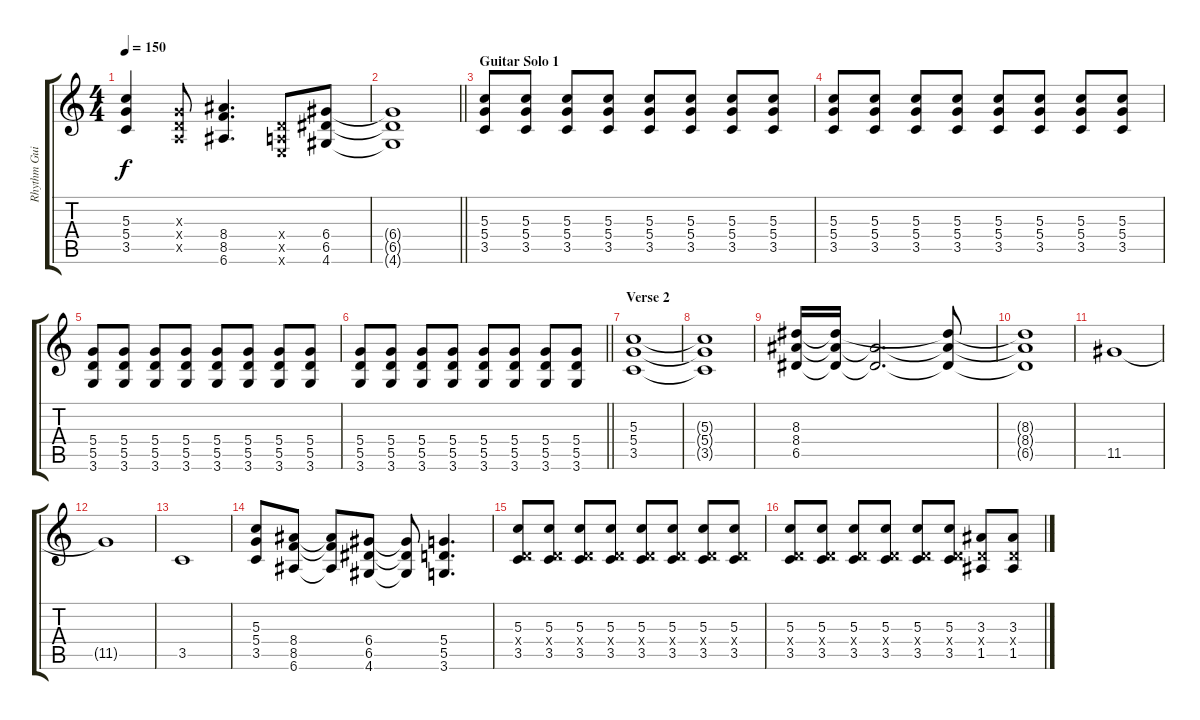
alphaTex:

\track ("Rhythm Guitar" "Rhythm Gui") {instrument distortionguitar}
\staff {score tabs}
\tuning (E4 B3 G3 D3 A2 E2) {hide}
\ts (4 4)
\tempo 150
\clef g2
\ks c
(5.3 5.4 3.5).4{dy f} (0.3{x} 0.4{x} 0.5{x}).8 (8.4 8.5 6.6).4{d} (0.4{x} 0.5{x} 0.6{x}).8 (6.4 6.5 4.6).8 |
\barLineRight lightlight
(6.4{t} 6.5{t} 4.6{t}).1 |
\section ("" "Guitar Solo 1")
(5.3 5.4 3.5).8 (5.3 5.4 3.5).8 (5.3 5.4 3.5).8 (5.3 5.4 3.5).8 (5.3 5.4 3.5).8 (5.3 5.4 3.5).8 (5.3 5.4 3.5).8 (5.3 5.4 3.5).8 |
(5.3 5.4 3.5).8 (5.3 5.4 3.5).8 (5.3 5.4 3.5).8 (5.3 5.4 3.5).8 (5.3 5.4 3.5).8 (5.3 5.4 3.5).8 (5.3 5.4 3.5).8 (5.3 5.4 3.5).8 |
(5.4 5.5 3.6).8 (5.4 5.5 3.6).8 (5.4 5.5 3.6).8 (5.4 5.5 3.6).8 (5.4 5.5 3.6).8 (5.4 5.5 3.6).8 (5.4 5.5 3.6).8 (5.4 5.5 3.6).8 |
\barLineRight lightlight
(5.4 5.5 3.6).8 (5.4 5.5 3.6).8 (5.4 5.5 3.6).8 (5.4 5.5 3.6).8 (5.4 5.5 3.6).8 (5.4 5.5 3.6).8 (5.4 5.5 3.6).8 (5.4 5.5 3.6).8 |
\section ("" "Verse 2")
(5.3 5.4 3.5).1{volume 0} |
(5.3{t} 5.4{t} 3.5{t}).1 |
(8.3 8.4 6.5).16{volume 13} (8.3{t} 8.4{t} 6.5{t}).16{volume 0} (8.4{t} 6.5{t}).2{d} (8.3{t} 8.4{t} 6.5{t}).8 |
(8.3{t} 8.4{t} 6.5{t}).1 |
11.5.1{volume 13} |
11.5{t}.1 |
3.5.1 |
(5.3 5.4 3.5).8 (8.4 8.5 6.6).8 (8.4{t} 8.5{t} 6.6{t}).8 (6.4 6.5 4.6).8 (6.4{t} 6.5{t} 4.6{t}).8 (5.4 5.5 3.6).4{d} |
(5.3 0.4{x} 3.5).8 (5.3 0.4{x} 3.5).8 (5.3 0.4{x} 3.5).8 (5.3 0.4{x} 3.5).8 (5.3 0.4{x} 3.5).8 (5.3 0.4{x} 3.5).8 (5.3 0.4{x} 3.5).8 (5.3 0.4{x} 3.5).8 |
(5.3 0.4{x} 3.5).8 (5.3 0.4{x} 3.5).8 (5.3 0.4{x} 3.5).8 (5.3 0.4{x} 3.5).8 (5.3 0.4{x} 3.5).8 (5.3 0.4{x} 3.5).8 (3.3 0.4{x} 1.5).8 (3.3 0.4{x} 1.5).8
